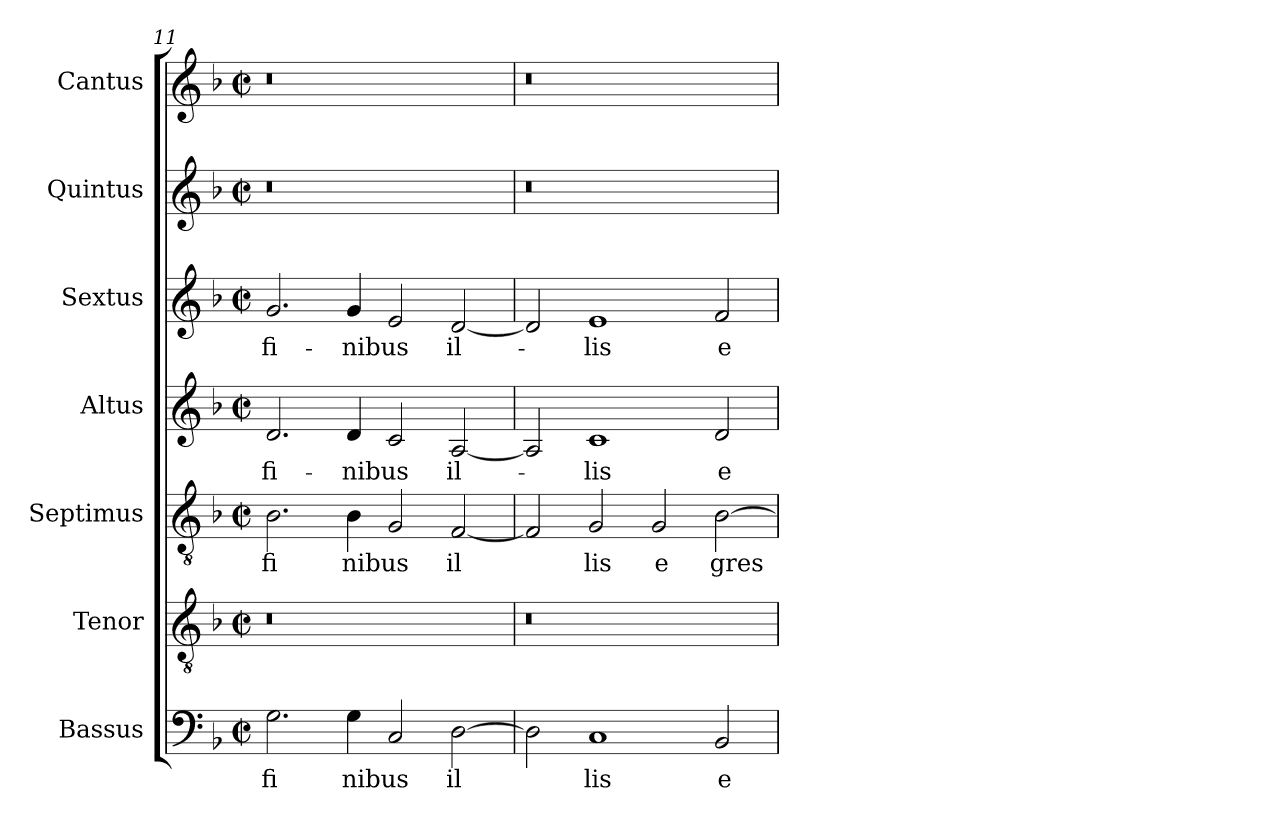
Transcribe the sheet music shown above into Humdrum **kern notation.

**kern	**text	**kern	**kern	**text	**kern	**text	**kern	**text	**kern	**kern
*part7	*part7	*part6	*part5	*part5	*part4	*part4	*part3	*part3	*part2	*part1
*staff7	*staff7	*staff6	*staff5	*staff5	*staff4	*staff4	*staff3	*staff3	*staff2	*staff1
*I"Bassus	*	*I"Tenor	*I"Septimus	*	*I"Altus	*	*I"Sextus	*	*I"Quintus	*I"Cantus
*clefF4	*	*clefGv2	*clefGv2	*	*clefG2	*	*clefG2	*	*clefG2	*clefG2
*k[b-]	*	*k[b-]	*k[b-]	*	*k[b-]	*	*k[b-]	*	*k[b-]	*k[b-]
*F:	*	*F:	*F:	*	*F:	*	*F:	*	*F:	*F:
*M2/2	*	*M2/2	*M2/2	*	*M2/2	*	*M2/2	*	*M2/2	*M2/2
*met(c|)	*	*met(c|)	*met(c|)	*	*met(c|)	*	*met(c|)	*	*met(c|)	*met(c|)
=11	=11	=11	=11	=11	=11	=11	=11	=11	=11	=11
!	!LO:LY:b:cj	!	!	!LO:LY:b:cj	!	!LO:LY:b:cj	!	!LO:LY:b:cj	!	!
2.G\	fi	0r	2.B-\	fi	2.d/	fi-	2.g/	fi-	0r	0r
!	!LO:LY:b	!	!	!LO:LY:b	!	!LO:LY:b	!	!LO:LY:b	!	!
4G\	nibus	.	4B-\	nibus	4d/	-nibus	4g/	-nibus	.	.
2C/	.	.	2G/	.	2c/	.	2e/	.	.	.
!	!LO:LY:b:cj	!	!	!LO:LY:b:cj	!	!LO:LY:b:cj	!	!LO:LY:b:cj	!	!
[>2D\	il	.	[<2F/	il	[<2A/	il-	[<2d/	il-	.	.
=12	=12	=12	=12	=12	=12	=12	=12	=12	=12	=12
2D\]	.	0r	2F/]	.	2A/]	.	2d/]	.	0r	0r
!	!LO:LY:b:cj	!	!	!LO:LY:b:cj	!	!LO:LY:b:cj	!	!LO:LY:b:cj	!	!
1C	lis	.	2G/	lis	1c	-lis	1e	-lis	.	.
!	!	!	!	!LO:LY:b:cj	!	!	!	!	!	!
.	.	.	2G/	e	.	.	.	.	.	.
!	!LO:LY:b:cj	!	!	!LO:LY:b	!	!LO:LY:b:cj	!	!LO:LY:b:cj	!	!
2BB-/	e	.	[>2B-\	gres	2d/	e-	2f/	e-	.	.
=	=	=	=	=	=	=	=	=	=	=
*-	*-	*-	*-	*-	*-	*-	*-	*-	*-	*-
